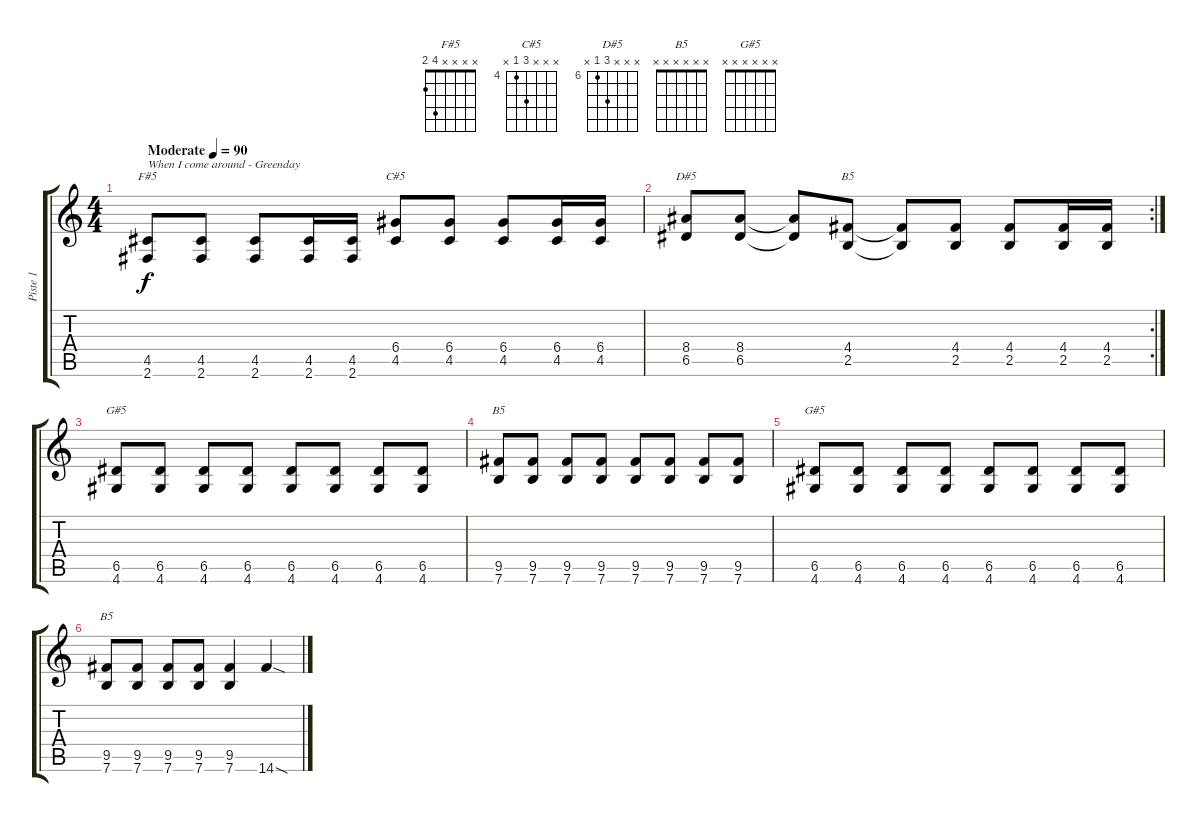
\track ("Piste 1" "Piste 1") {instrument acousticguitarsteel}
\staff {score tabs}
\tuning (E4 B3 G3 D3 A2 E2) {hide}
\chord ("F#5" x x x x 4 2)
\chord ("C#5" x x x 6 4 x) {firstfret 4}
\chord ("D#5" x x x 8 6 x) {firstfret 6}
\chord ("B5" x x x 4 2 x)
\chord ("G#5" x x x x 6 4) {firstfret 4}
\chord ("B5" x x x x 9 7) {firstfret 7}
\chord ("G#5" x x x x x x)
\chord ("B5" x x x x x x)
\ts (4 4)
\tempo (90 "Moderate")
\clef g2
\ks c
(4.5 2.6).8{ch "F#5" txt "When I come around - Greenday" dy f instrument acousticguitarsteel} (4.5 2.6).8 (4.5 2.6).8 (4.5 2.6).16 (4.5 2.6).16 (6.4 4.5).8{ch "C#5"} (6.4 4.5).8 (6.4 4.5).8 (6.4 4.5).16 (6.4 4.5).16 |
\rc 2
(8.4 6.5).8{ch "D#5"} (8.4 6.5).8 (8.4{t} 6.5{t}).8 (4.4 2.5).8{ch "B5"} (4.4{t} 2.5{t}).8 (4.4 2.5).8 (4.4 2.5).8 (4.4 2.5).16 (4.4 2.5).16 |
(6.5 4.6).8{ch "G#5"} (6.5 4.6).8 (6.5 4.6).8 (6.5 4.6).8 (6.5 4.6).8 (6.5 4.6).8 (6.5 4.6).8 (6.5 4.6).8 |
(9.5 7.6).8{ch "B5"} (9.5 7.6).8 (9.5 7.6).8 (9.5 7.6).8 (9.5 7.6).8 (9.5 7.6).8 (9.5 7.6).8 (9.5 7.6).8 |
(6.5 4.6).8{ch "G#5"} (6.5 4.6).8 (6.5 4.6).8 (6.5 4.6).8 (6.5 4.6).8 (6.5 4.6).8 (6.5 4.6).8 (6.5 4.6).8 |
(9.5 7.6).8{ch "B5"} (9.5 7.6).8 (9.5 7.6).8 (9.5 7.6).8 (9.5 7.6).4 14.6{sod}.4
